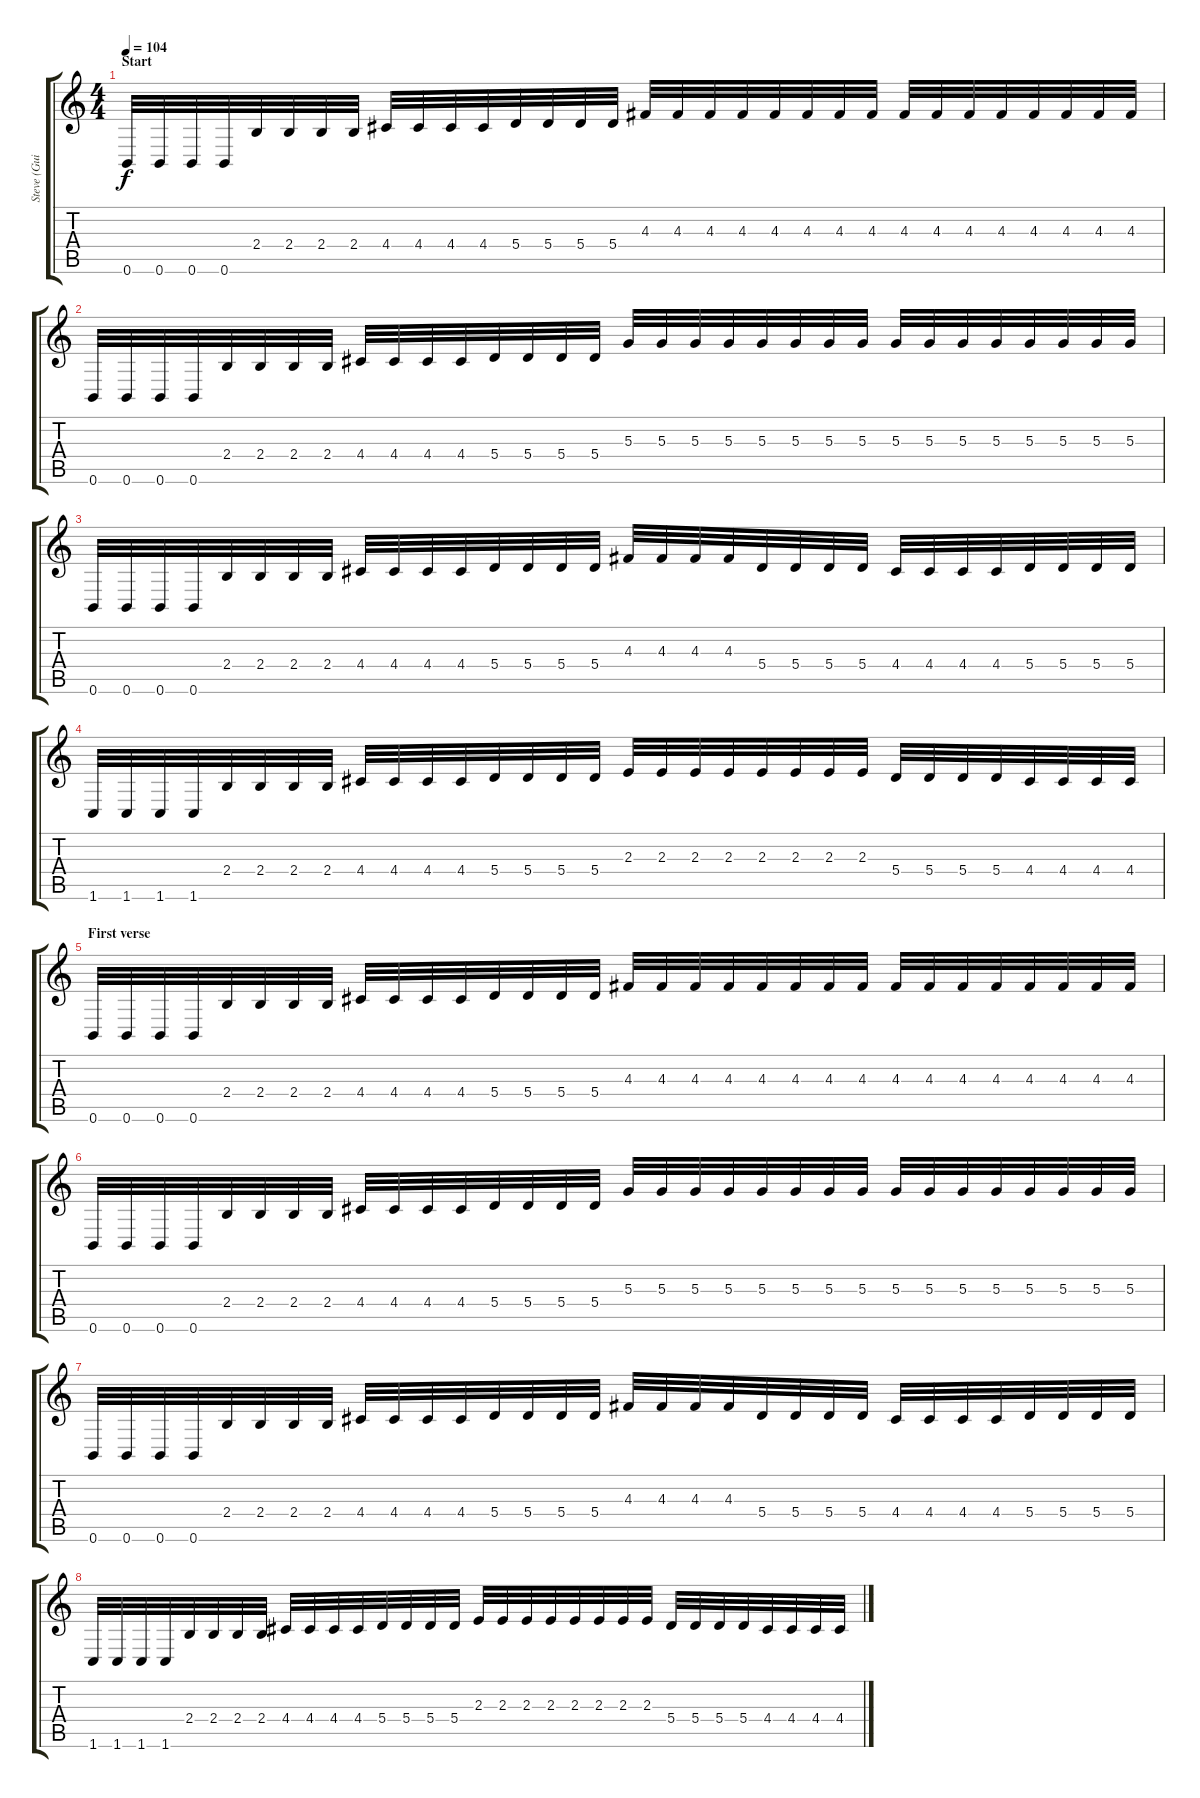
\track ("Steve (Guitar)" "Steve (Gui") {instrument distortionguitar}
\staff {score tabs}
\tuning (B3 Gb3 D3 A2 E2 B1) {hide}
\ts (4 4)
\section ("" "Start")
\tempo 104
\clef g2
\ks c
0.6.32{dy f instrument distortionguitar} 0.6.32 0.6.32 0.6.32 2.4.32 2.4.32 2.4.32 2.4.32 4.4.32 4.4.32 4.4.32 4.4.32 5.4.32 5.4.32 5.4.32 5.4.32 4.3.32 4.3.32 4.3.32 4.3.32 4.3.32 4.3.32 4.3.32 4.3.32 4.3.32 4.3.32 4.3.32 4.3.32 4.3.32 4.3.32 4.3.32 4.3.32 |
0.6.32 0.6.32 0.6.32 0.6.32 2.4.32 2.4.32 2.4.32 2.4.32 4.4.32 4.4.32 4.4.32 4.4.32 5.4.32 5.4.32 5.4.32 5.4.32 5.3.32 5.3.32 5.3.32 5.3.32 5.3.32 5.3.32 5.3.32 5.3.32 5.3.32 5.3.32 5.3.32 5.3.32 5.3.32 5.3.32 5.3.32 5.3.32 |
0.6.32 0.6.32 0.6.32 0.6.32 2.4.32 2.4.32 2.4.32 2.4.32 4.4.32 4.4.32 4.4.32 4.4.32 5.4.32 5.4.32 5.4.32 5.4.32 4.3.32 4.3.32 4.3.32 4.3.32 5.4.32 5.4.32 5.4.32 5.4.32 4.4.32 4.4.32 4.4.32 4.4.32 5.4.32 5.4.32 5.4.32 5.4.32 |
1.6.32 1.6.32 1.6.32 1.6.32 2.4.32 2.4.32 2.4.32 2.4.32 4.4.32 4.4.32 4.4.32 4.4.32 5.4.32 5.4.32 5.4.32 5.4.32 2.3.32 2.3.32 2.3.32 2.3.32 2.3.32 2.3.32 2.3.32 2.3.32 5.4.32 5.4.32 5.4.32 5.4.32 4.4.32 4.4.32 4.4.32 4.4.32 |
\section ("" "First verse")
0.6.32 0.6.32 0.6.32 0.6.32 2.4.32 2.4.32 2.4.32 2.4.32 4.4.32 4.4.32 4.4.32 4.4.32 5.4.32 5.4.32 5.4.32 5.4.32 4.3.32 4.3.32 4.3.32 4.3.32 4.3.32 4.3.32 4.3.32 4.3.32 4.3.32 4.3.32 4.3.32 4.3.32 4.3.32 4.3.32 4.3.32 4.3.32 |
0.6.32 0.6.32 0.6.32 0.6.32 2.4.32 2.4.32 2.4.32 2.4.32 4.4.32 4.4.32 4.4.32 4.4.32 5.4.32 5.4.32 5.4.32 5.4.32 5.3.32 5.3.32 5.3.32 5.3.32 5.3.32 5.3.32 5.3.32 5.3.32 5.3.32 5.3.32 5.3.32 5.3.32 5.3.32 5.3.32 5.3.32 5.3.32 |
0.6.32 0.6.32 0.6.32 0.6.32 2.4.32 2.4.32 2.4.32 2.4.32 4.4.32 4.4.32 4.4.32 4.4.32 5.4.32 5.4.32 5.4.32 5.4.32 4.3.32 4.3.32 4.3.32 4.3.32 5.4.32 5.4.32 5.4.32 5.4.32 4.4.32 4.4.32 4.4.32 4.4.32 5.4.32 5.4.32 5.4.32 5.4.32 |
1.6.32 1.6.32 1.6.32 1.6.32 2.4.32 2.4.32 2.4.32 2.4.32 4.4.32 4.4.32 4.4.32 4.4.32 5.4.32 5.4.32 5.4.32 5.4.32 2.3.32 2.3.32 2.3.32 2.3.32 2.3.32 2.3.32 2.3.32 2.3.32 5.4.32 5.4.32 5.4.32 5.4.32 4.4.32 4.4.32 4.4.32 4.4.32
